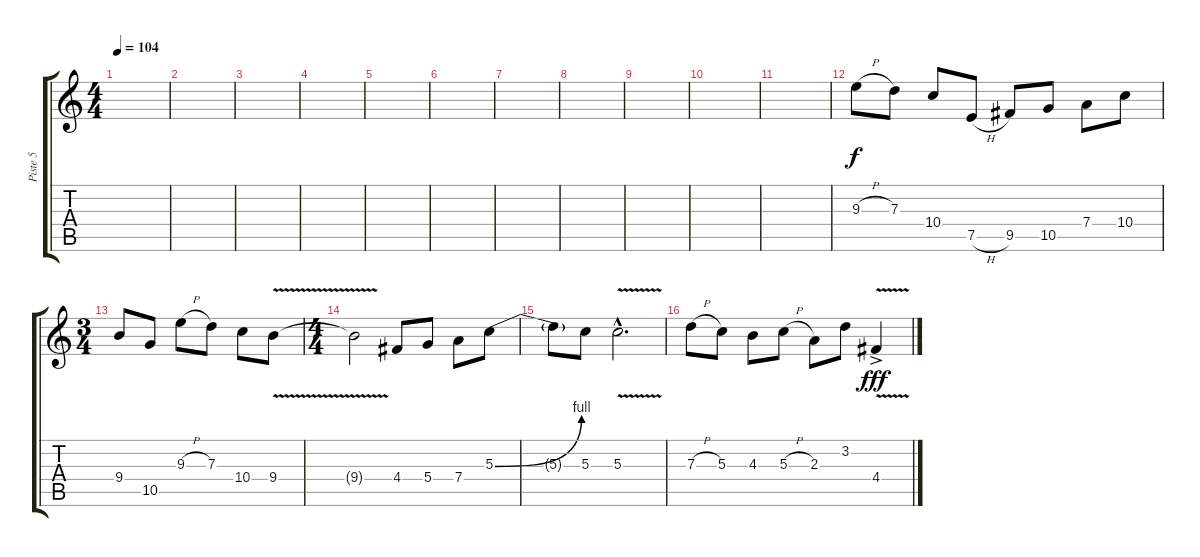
\track ("Piste 5" "Piste 5") {instrument electricguitarjazz}
\staff {score tabs}
\tuning (E4 B3 G3 D3 A2 E2) {hide}
\ts (4 4)
\tempo 104
\clef g2
\ks c
|
|
|
|
|
|
|
|
|
|
|
9.3{h}.8 7.3.8 10.4.8 7.5{h}.8 9.5.8 10.5.8 7.4.8 10.4.8 |
\ts (3 4)
9.4.8 10.5.8 9.3{h}.8 7.3.8 10.4.8 9.4{v}.8 |
\ts (4 4)
9.4{t}.2 4.4.8 5.4.8 7.4.8 5.3{be (bend 0 0 60 4)}.8 |
5.3{t}.8 5.3.8 5.3{v hac}.2{d} |
7.3{h}.8 5.3.8 4.3.8 5.3{h}.8 2.3.8 3.2.8 4.4{v ac}.4{dy fff}
